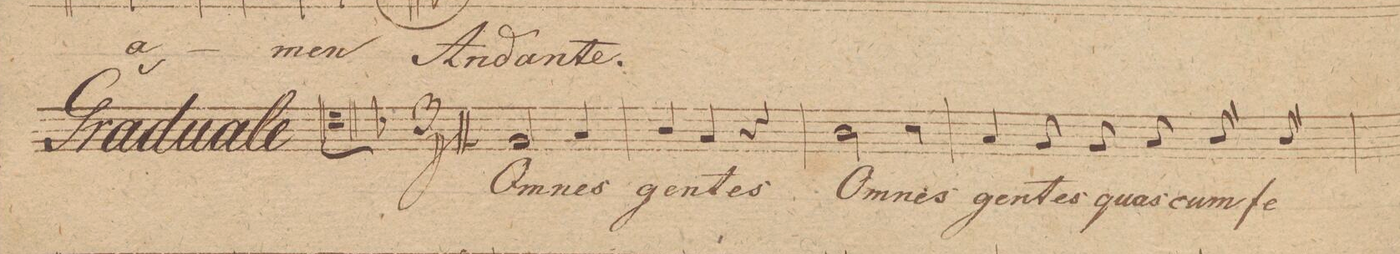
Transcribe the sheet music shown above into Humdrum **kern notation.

**kern	**text	**dynam
*I"Tenore 2do	*	*
*clefC4	*	*
*k[b-]	*	*
*M3/4	*	*
2F/	Om-	.
4G/	-nes	.
=2	=2	=2
4A/	gen-	.
4G/	-tes	.
4r	.	.
=3	=3	=3
2A\	Om-	.
4B-\	-nes	.
=4	=4	=4
4G/	gen-	.
8F/	-tes	.
8F/	quas-	.
8G/	-cum	.
16A/	fe-	.
16A/	.	.
=5	=5	=5
*-	*-	*-
